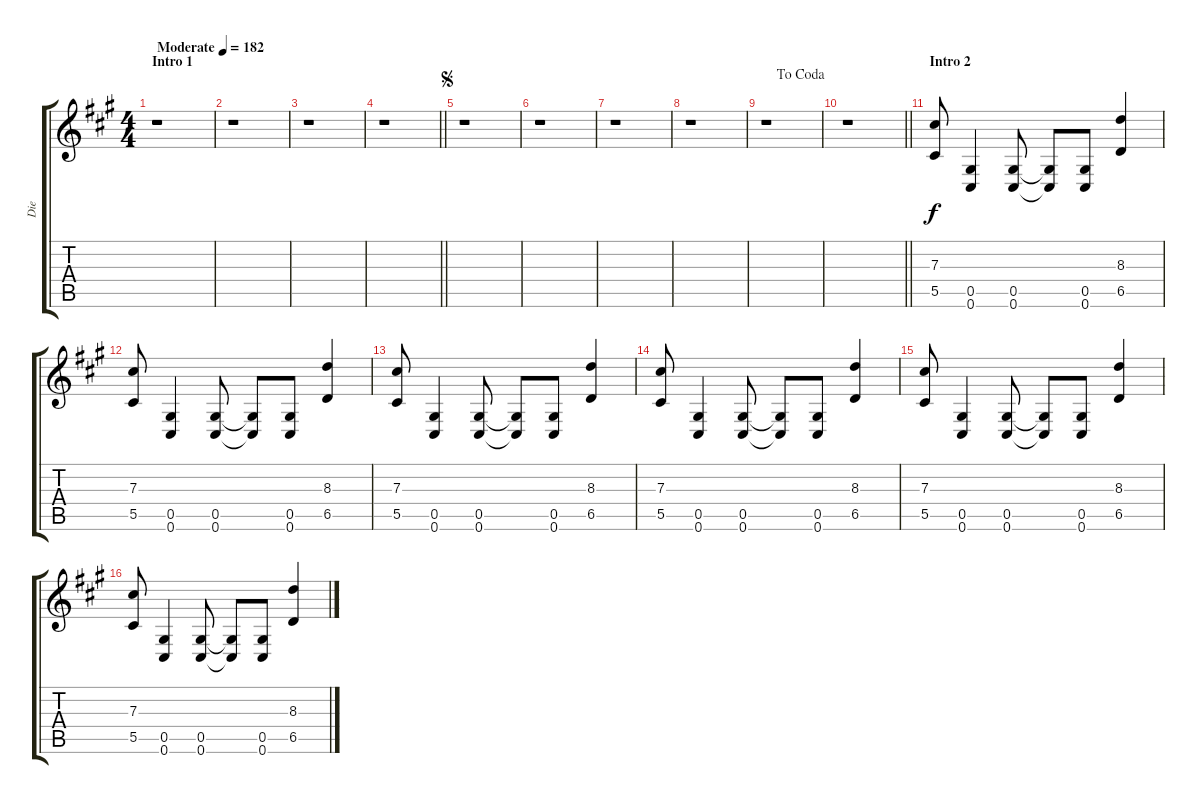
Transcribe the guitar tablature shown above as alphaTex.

\track ("Die" "Die") {instrument distortionguitar}
\staff {score tabs}
\tuning (Eb4 Bb3 Gb3 Db3 Ab2 Db2) {hide}
\ts (4 4)
\section ("" "Intro 1")
\tempo (182 "Moderate")
\clef g2
\ks a
r.1{dy f instrument distortionguitar} |
r.1 |
r.1 |
\barLineRight lightlight
r.1 |
\jump segno
r.1 |
r.1 |
r.1 |
r.1 |
\jump dacoda
r.1 |
\barLineRight lightlight
r.1 |
\section ("" "Intro 2")
(7.3 5.5).8 (0.5 0.6).4 (0.5 0.6).8 (0.5{t} 0.6{t}).8 (0.5 0.6).8 (8.3 6.5).4 |
(7.3 5.5).8 (0.5 0.6).4 (0.5 0.6).8 (0.5{t} 0.6{t}).8 (0.5 0.6).8 (8.3 6.5).4 |
(7.3 5.5).8 (0.5 0.6).4 (0.5 0.6).8 (0.5{t} 0.6{t}).8 (0.5 0.6).8 (8.3 6.5).4 |
(7.3 5.5).8 (0.5 0.6).4 (0.5 0.6).8 (0.5{t} 0.6{t}).8 (0.5 0.6).8 (8.3 6.5).4 |
(7.3 5.5).8 (0.5 0.6).4 (0.5 0.6).8 (0.5{t} 0.6{t}).8 (0.5 0.6).8 (8.3 6.5).4 |
(7.3 5.5).8 (0.5 0.6).4 (0.5 0.6).8 (0.5{t} 0.6{t}).8 (0.5 0.6).8 (8.3 6.5).4
